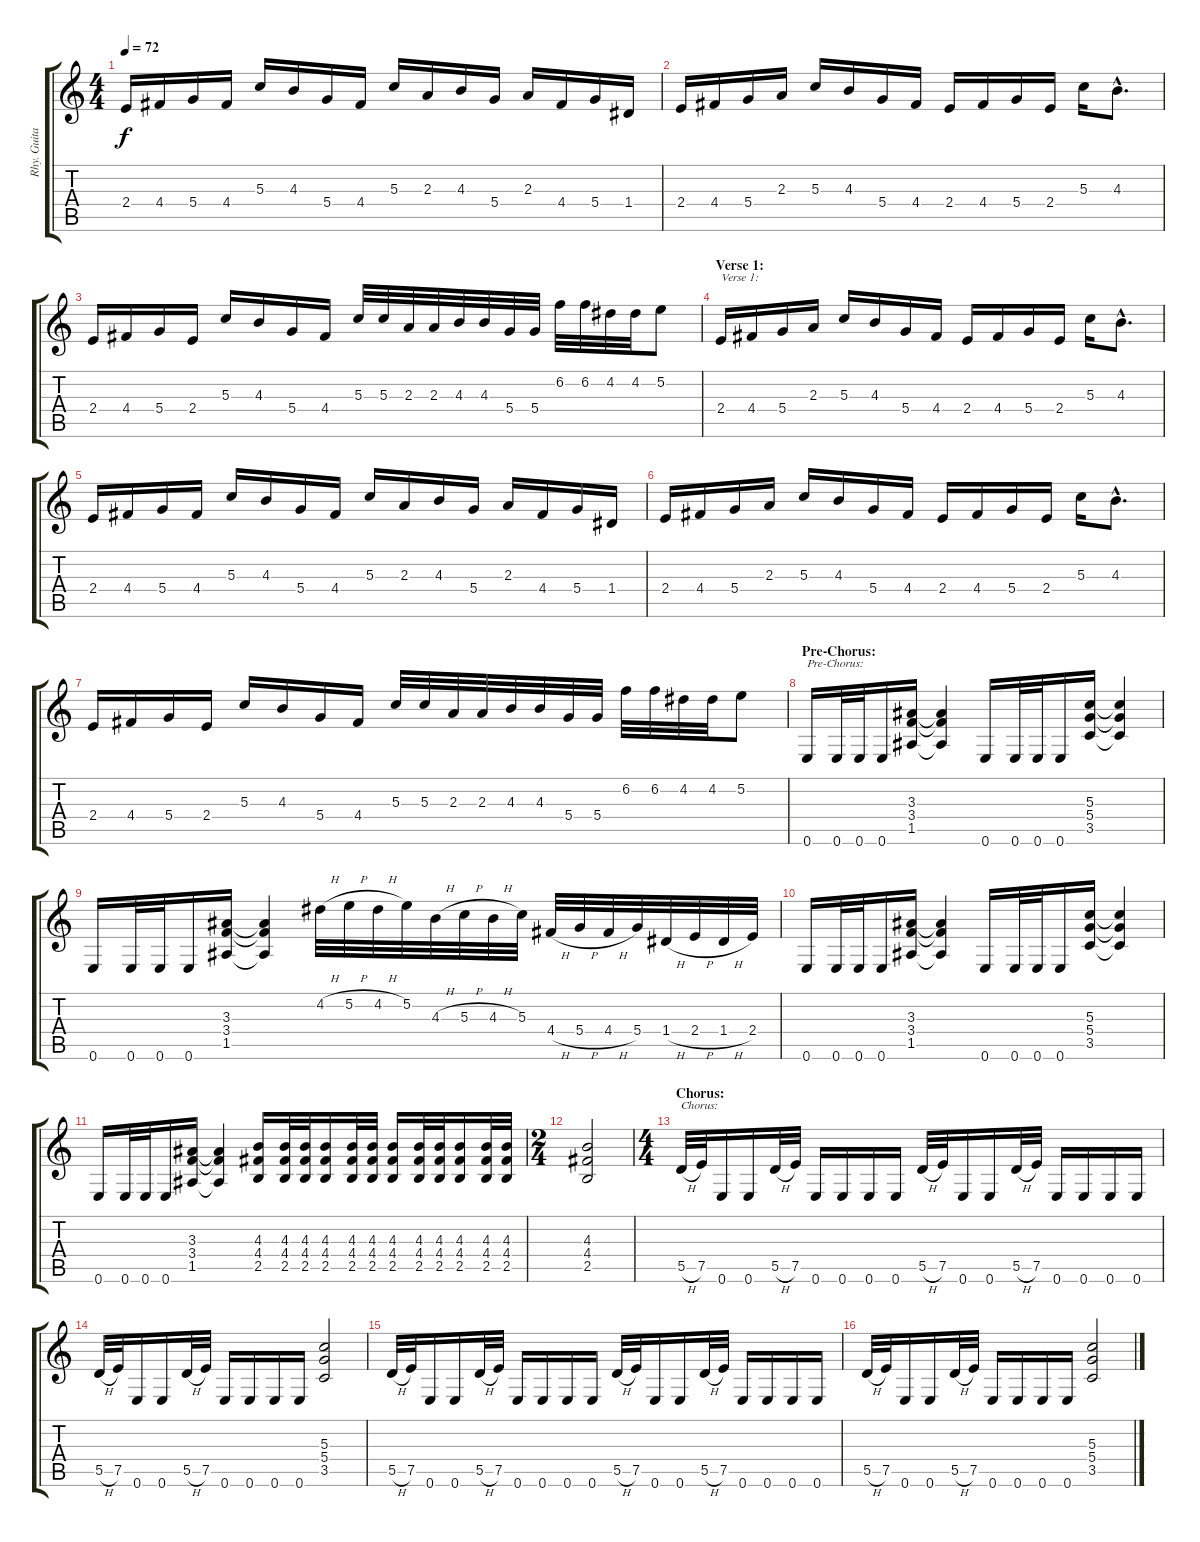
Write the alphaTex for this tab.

\track ("Rhy. Guitar 2" "Rhy. Guita") {instrument distortionguitar}
\staff {score tabs}
\tuning (E4 B3 G3 D3 A2 E2) {hide}
\ts (4 4)
\tempo 72
\clef g2
\ks c
2.4.16{dy f} 4.4.16 5.4.16 4.4.16 5.3.16 4.3.16 5.4.16 4.4.16 5.3.16 2.3.16 4.3.16 5.4.16 2.3.16 4.4.16 5.4.16 1.4.16 |
2.4.16 4.4.16 5.4.16 2.3.16 5.3.16 4.3.16 5.4.16 4.4.16 2.4.16 4.4.16 5.4.16 2.4.16 5.3.16 4.3{hac}.8{d} |
2.4.16 4.4.16 5.4.16 2.4.16 5.3.16 4.3.16 5.4.16 4.4.16 5.3.32 5.3.32 2.3.32 2.3.32 4.3.32 4.3.32 5.4.32 5.4.32 6.2.32 6.2.32 4.2.32 4.2.32 5.2.8 |
\section ("" "Verse 1:")
2.4.16{txt "Verse 1:"} 4.4.16 5.4.16 2.3.16 5.3.16 4.3.16 5.4.16 4.4.16 2.4.16 4.4.16 5.4.16 2.4.16 5.3.16 4.3{hac}.8{d} |
2.4.16 4.4.16 5.4.16 4.4.16 5.3.16 4.3.16 5.4.16 4.4.16 5.3.16 2.3.16 4.3.16 5.4.16 2.3.16 4.4.16 5.4.16 1.4.16 |
2.4.16 4.4.16 5.4.16 2.3.16 5.3.16 4.3.16 5.4.16 4.4.16 2.4.16 4.4.16 5.4.16 2.4.16 5.3.16 4.3{hac}.8{d} |
2.4.16 4.4.16 5.4.16 2.4.16 5.3.16 4.3.16 5.4.16 4.4.16 5.3.32 5.3.32 2.3.32 2.3.32 4.3.32 4.3.32 5.4.32 5.4.32 6.2.32 6.2.32 4.2.32 4.2.32 5.2.8 |
\section ("" "Pre-Chorus:")
0.6.16{txt "Pre-Chorus:"} 0.6.32 0.6.32 0.6.16 (3.3 3.4 1.5).16 (3.3{t} 3.4{t} 1.5{t}).4 0.6.16 0.6.32 0.6.32 0.6.16 (5.3 5.4 3.5).16 (5.3{t} 5.4{t} 3.5{t}).4 |
0.6.16 0.6.32 0.6.32 0.6.16 (3.3 3.4 1.5).16 (3.3{t} 3.4{t} 1.5{t}).4 4.2{h}.32 5.2{h}.32 4.2{h}.32 5.2.32 4.3{h}.32 5.3{h}.32 4.3{h}.32 5.3.32 4.4{h}.32 5.4{h}.32 4.4{h}.32 5.4.32 1.4{h}.32 2.4{h}.32 1.4{h}.32 2.4.32 |
0.6.16 0.6.32 0.6.32 0.6.16 (3.3 3.4 1.5).16 (3.3{t} 3.4{t} 1.5{t}).4 0.6.16 0.6.32 0.6.32 0.6.16 (5.3 5.4 3.5).16 (5.3{t} 5.4{t} 3.5{t}).4 |
0.6.16 0.6.32 0.6.32 0.6.16 (3.3 3.4 1.5).16 (3.3{t} 3.4{t} 1.5{t}).4 (4.3 4.4 2.5).16 (4.3 4.4 2.5).32 (4.3 4.4 2.5).32 (4.3 4.4 2.5).16 (4.3 4.4 2.5).32 (4.3 4.4 2.5).32 (4.3 4.4 2.5).16 (4.3 4.4 2.5).32 (4.3 4.4 2.5).32 (4.3 4.4 2.5).16 (4.3 4.4 2.5).32 (4.3 4.4 2.5).32 |
\ts (2 4)
(4.3 4.4 2.5).2 |
\ts (4 4)
\section ("" "Chorus:")
5.5{h}.32{txt "Chorus:"} 7.5.32 0.6.16 0.6.16 5.5{h}.32 7.5.32 0.6.16 0.6.16 0.6.16 0.6.16 5.5{h}.32 7.5.32 0.6.16 0.6.16 5.5{h}.32 7.5.32 0.6.16 0.6.16 0.6.16 0.6.16 |
5.5{h}.32 7.5.32 0.6.16 0.6.16 5.5{h}.32 7.5.32 0.6.16 0.6.16 0.6.16 0.6.16 (5.3 5.4 3.5).2 |
5.5{h}.32 7.5.32 0.6.16 0.6.16 5.5{h}.32 7.5.32 0.6.16 0.6.16 0.6.16 0.6.16 5.5{h}.32 7.5.32 0.6.16 0.6.16 5.5{h}.32 7.5.32 0.6.16 0.6.16 0.6.16 0.6.16 |
5.5{h}.32 7.5.32 0.6.16 0.6.16 5.5{h}.32 7.5.32 0.6.16 0.6.16 0.6.16 0.6.16 (5.3 5.4 3.5).2
